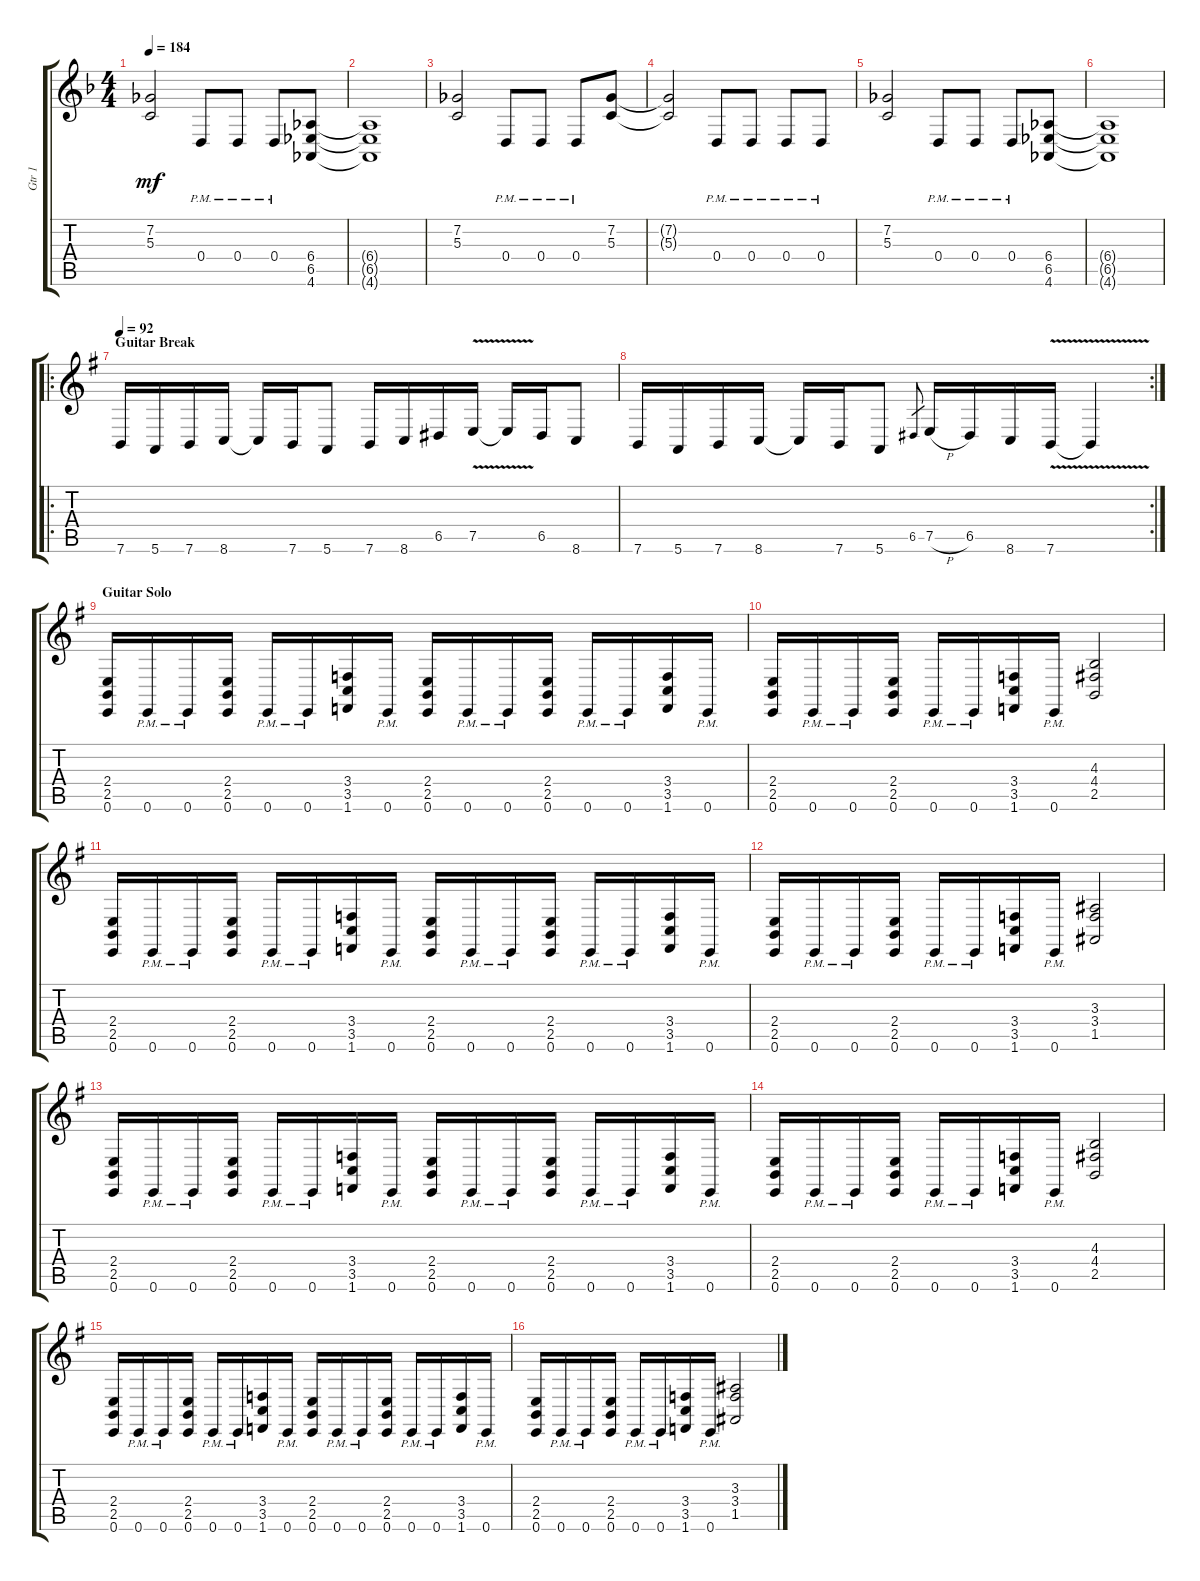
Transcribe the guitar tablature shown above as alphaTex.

\track ("Gtr 1" "Gtr 1") {instrument acousticgrandpiano}
\staff {score tabs}
\tuning (E4 B3 G3 D3 A2 E2) {hide}
\ts (4 4)
\tempo 184
\clef g2
\ks f
(7.2 5.3).2{dy mf} 0.4{pm}.8 0.4{pm}.8 0.4{pm}.8 (6.4 6.5 4.6).8 |
(6.4{t} 6.5{t} 4.6{t}).1 |
(7.2 5.3).2 0.4{pm}.8 0.4{pm}.8 0.4{pm}.8 (7.2 5.3).8 |
(7.2{t} 5.3{t}).2 0.4{pm}.8 0.4{pm}.8 0.4{pm}.8 0.4{pm}.8 |
(7.2 5.3).2 0.4{pm}.8 0.4{pm}.8 0.4{pm}.8 (6.4 6.5 4.6).8 |
(6.4{t} 6.5{t} 4.6{t}).1 |
\ro
\section ("" "Guitar Break")
\tempo 92
\ks g
7.6.16 5.6.16 7.6.16 8.6.16 8.6{t}.16 7.6.16 5.6.8 7.6.16 8.6.16 6.5.16 7.5{v}.16 7.5{v t}.16 6.5.16 8.6.8 |
\rc 2
7.6.16 5.6.16 7.6.16 8.6.16 8.6{t}.16 7.6.16 5.6.8 6.5.8{gr} 7.5{h}.16 6.5.16 8.6.16 7.6{v}.16 7.6{v t}.4 |
\section ("" "Guitar Solo")
(2.4 2.5 0.6).16 0.6{pm}.16 0.6{pm}.16 (2.4 2.5 0.6).16 0.6{pm}.16 0.6{pm}.16 (3.4 3.5 1.6).16 0.6{pm}.16 (2.4 2.5 0.6).16 0.6{pm}.16 0.6{pm}.16 (2.4 2.5 0.6).16 0.6{pm}.16 0.6{pm}.16 (3.4 3.5 1.6).16 0.6{pm}.16 |
(2.4 2.5 0.6).16 0.6{pm}.16 0.6{pm}.16 (2.4 2.5 0.6).16 0.6{pm}.16 0.6{pm}.16 (3.4 3.5 1.6).16 0.6{pm}.16 (4.3 4.4 2.5).2 |
(2.4 2.5 0.6).16 0.6{pm}.16 0.6{pm}.16 (2.4 2.5 0.6).16 0.6{pm}.16 0.6{pm}.16 (3.4 3.5 1.6).16 0.6{pm}.16 (2.4 2.5 0.6).16 0.6{pm}.16 0.6{pm}.16 (2.4 2.5 0.6).16 0.6{pm}.16 0.6{pm}.16 (3.4 3.5 1.6).16 0.6{pm}.16 |
(2.4 2.5 0.6).16 0.6{pm}.16 0.6{pm}.16 (2.4 2.5 0.6).16 0.6{pm}.16 0.6{pm}.16 (3.4 3.5 1.6).16 0.6{pm}.16 (3.3 3.4 1.5).2 |
(2.4 2.5 0.6).16 0.6{pm}.16 0.6{pm}.16 (2.4 2.5 0.6).16 0.6{pm}.16 0.6{pm}.16 (3.4 3.5 1.6).16 0.6{pm}.16 (2.4 2.5 0.6).16 0.6{pm}.16 0.6{pm}.16 (2.4 2.5 0.6).16 0.6{pm}.16 0.6{pm}.16 (3.4 3.5 1.6).16 0.6{pm}.16 |
(2.4 2.5 0.6).16 0.6{pm}.16 0.6{pm}.16 (2.4 2.5 0.6).16 0.6{pm}.16 0.6{pm}.16 (3.4 3.5 1.6).16 0.6{pm}.16 (4.3 4.4 2.5).2 |
(2.4 2.5 0.6).16 0.6{pm}.16 0.6{pm}.16 (2.4 2.5 0.6).16 0.6{pm}.16 0.6{pm}.16 (3.4 3.5 1.6).16 0.6{pm}.16 (2.4 2.5 0.6).16 0.6{pm}.16 0.6{pm}.16 (2.4 2.5 0.6).16 0.6{pm}.16 0.6{pm}.16 (3.4 3.5 1.6).16 0.6{pm}.16 |
(2.4 2.5 0.6).16 0.6{pm}.16 0.6{pm}.16 (2.4 2.5 0.6).16 0.6{pm}.16 0.6{pm}.16 (3.4 3.5 1.6).16 0.6{pm}.16 (3.3 3.4 1.5).2
